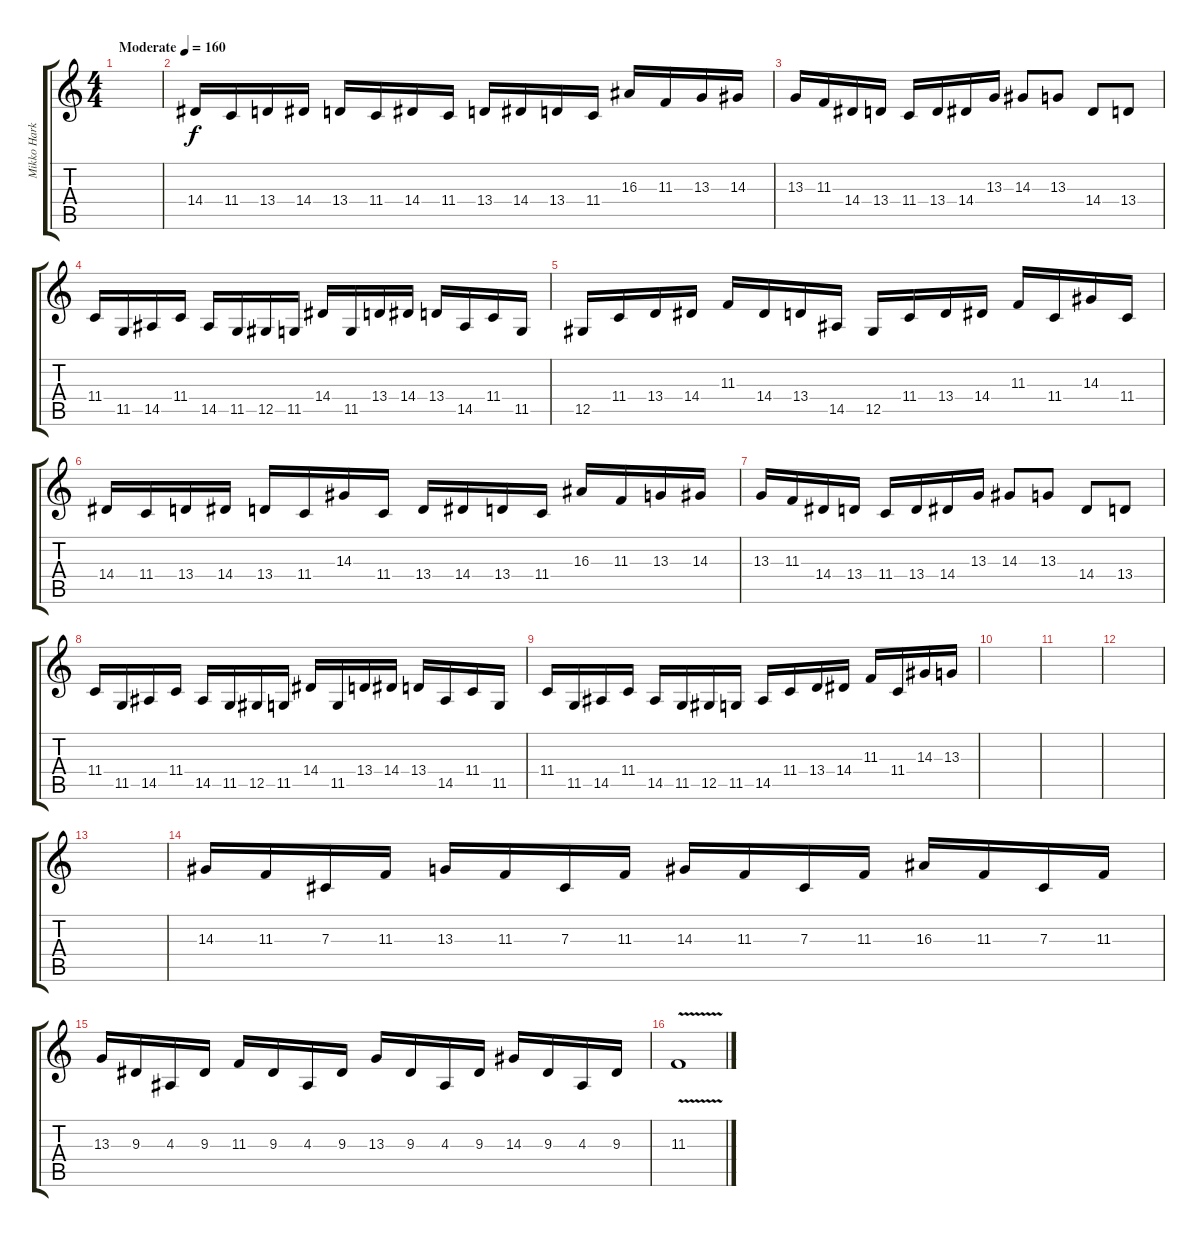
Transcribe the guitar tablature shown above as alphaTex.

\track ("Mikko Harkin Lead" "Mikko Hark") {instrument lead2sawtooth}
\staff {score tabs}
\tuning (Eb4 Bb3 Gb3 Db3 Ab2 Eb2) {hide}
\ts (4 4)
\tempo (160 "Moderate")
\clef g2
\ks c
|
14.4.16 11.4.16 13.4.16 14.4.16 13.4.16 11.4.16 14.4.16 11.4.16 13.4.16 14.4.16 13.4.16 11.4.16 16.3.16 11.3.16 13.3.16 14.3.16 |
13.3.16 11.3.16 14.4.16 13.4.16 11.4.16 13.4.16 14.4.16 13.3.16 14.3.8 13.3.8 14.4.8 13.4.8 |
11.4.16 11.5.16 14.5.16 11.4.16 14.5.16 11.5.16 12.5.16 11.5.16 14.4.16 11.5.16 13.4.16 14.4.16 13.4.16 14.5.16 11.4.16 11.5.16 |
12.5.16 11.4.16 13.4.16 14.4.16 11.3.16 14.4.16 13.4.16 14.5.16 12.5.16 11.4.16 13.4.16 14.4.16 11.3.16 11.4.16 14.3.16 11.4.16 |
14.4.16 11.4.16 13.4.16 14.4.16 13.4.16 11.4.16 14.3.16 11.4.16 13.4.16 14.4.16 13.4.16 11.4.16 16.3.16 11.3.16 13.3.16 14.3.16 |
13.3.16 11.3.16 14.4.16 13.4.16 11.4.16 13.4.16 14.4.16 13.3.16 14.3.8 13.3.8 14.4.8 13.4.8 |
11.4.16 11.5.16 14.5.16 11.4.16 14.5.16 11.5.16 12.5.16 11.5.16 14.4.16 11.5.16 13.4.16 14.4.16 13.4.16 14.5.16 11.4.16 11.5.16 |
11.4.16 11.5.16 14.5.16 11.4.16 14.5.16 11.5.16 12.5.16 11.5.16 14.5.16 11.4.16 13.4.16 14.4.16 11.3.16 11.4.16 14.3.16 13.3.16 |
|
|
|
|
14.3.16{volume 9} 11.3.16 7.3.16 11.3.16 13.3.16 11.3.16 7.3.16 11.3.16 14.3.16 11.3.16 7.3.16 11.3.16 16.3.16 11.3.16 7.3.16 11.3.16 |
13.3.16 9.3.16 4.3.16 9.3.16 11.3.16 9.3.16 4.3.16 9.3.16 13.3.16 9.3.16 4.3.16 9.3.16 14.3.16 9.3.16 4.3.16 9.3.16 |
11.3{v}.1
